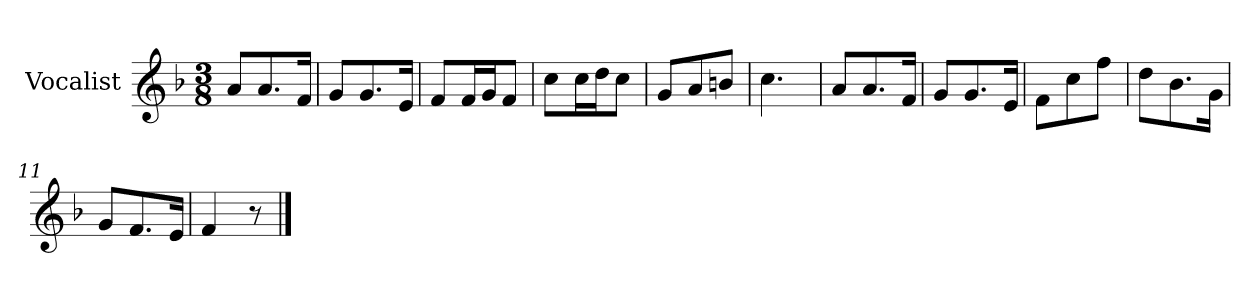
**kern
*part1
*staff1
*I"Vocalist
*k[b-]
*F:
*M3/8
=1
8aL
8.a
16fJk
=2
8gL
8.g
16eJk
=3
8fL
16fL
16gJ
8fJ
=4
8ccL
16ccL
16ddJ
8ccJ
=5
8gL
8a
8bnJ
=6
4.cc
=7
8aL
8.a
16fJk
=8
8gL
8.g
16eJk
=9
8fL
8cc
8ffJ
=10
8ddL
8.b-
16gJk
=11
8gL
8.f
16eJk
=12
4f
8r
==
*-
